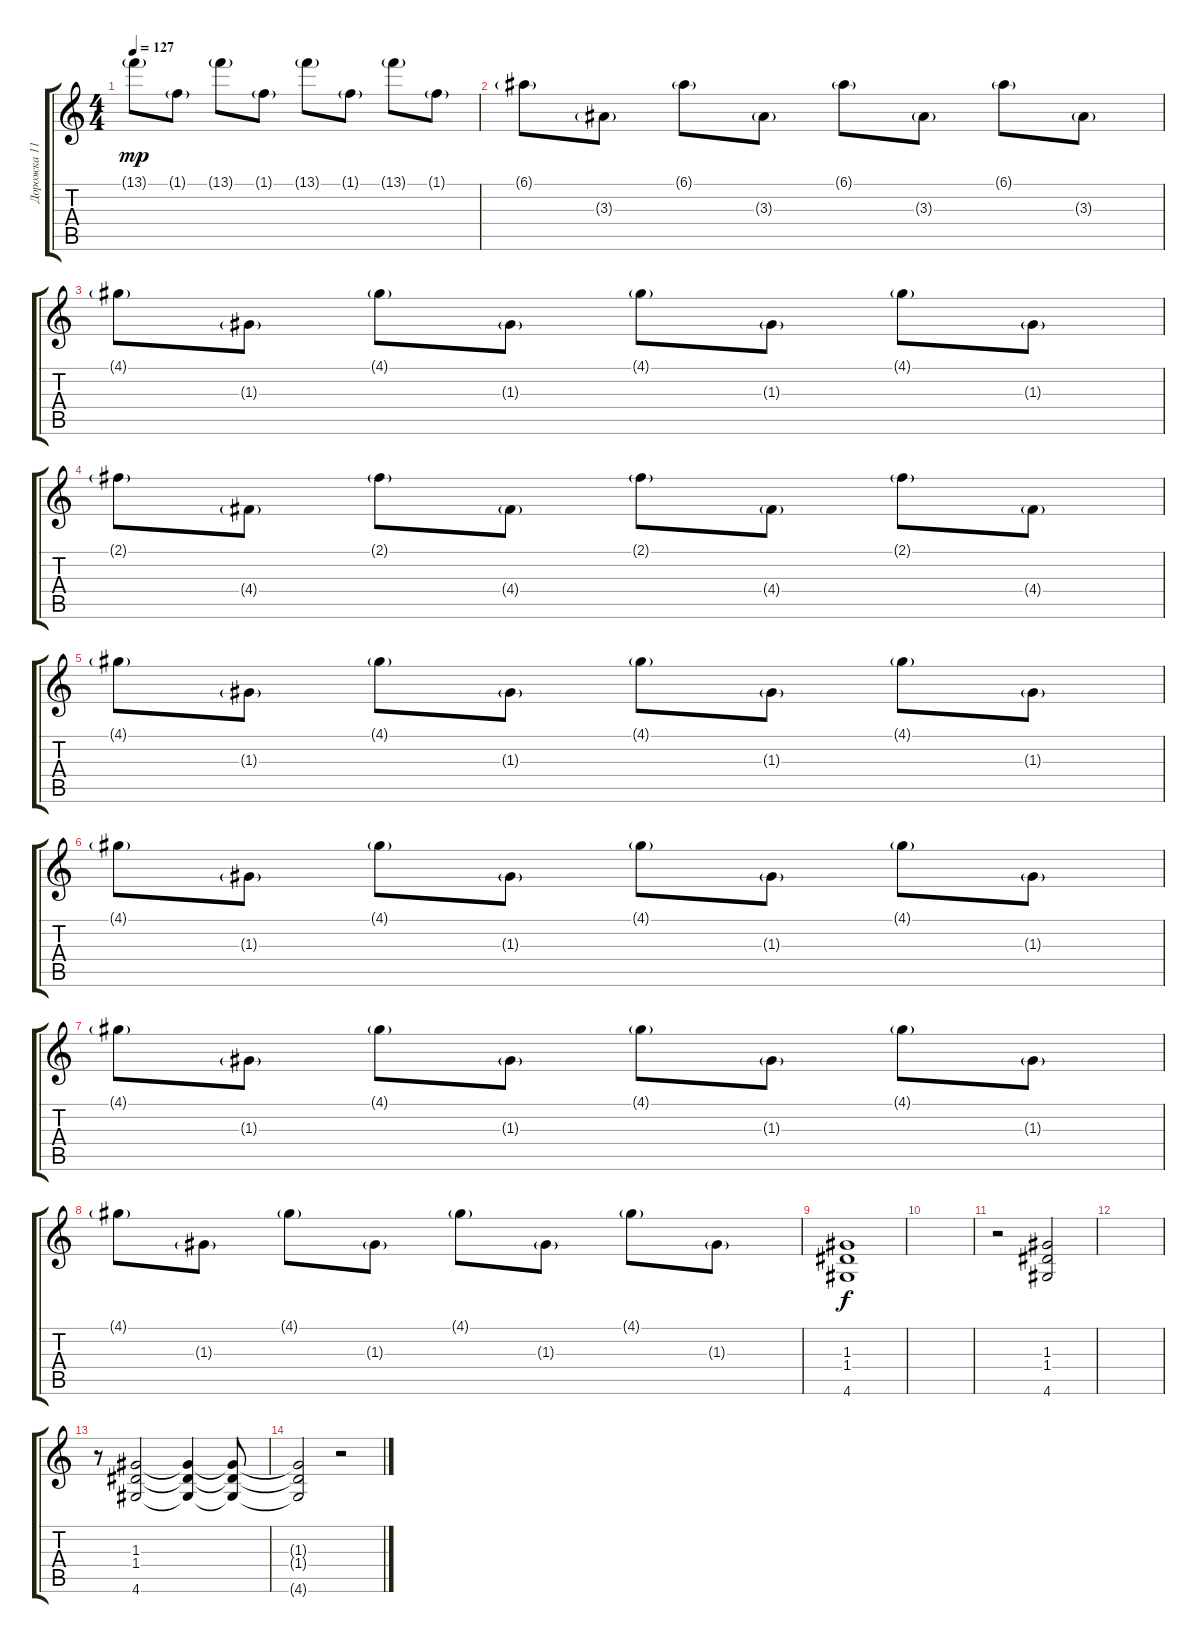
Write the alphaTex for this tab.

\track ("Дорожка 11" "Дорожка 11") {instrument overdrivenguitar}
\staff {score tabs}
\tuning (E4 B3 G3 D3 A2 E2) {hide}
\ts (4 4)
\tempo 127
\clef g2
\ks c
13.1{g}.8{dy mp} 1.1{g}.8 13.1{g}.8 1.1{g}.8 13.1{g}.8 1.1{g}.8 13.1{g}.8 1.1{g}.8 |
6.1{g}.8 3.3{g}.8 6.1{g}.8 3.3{g}.8 6.1{g}.8 3.3{g}.8 6.1{g}.8 3.3{g}.8 |
4.1{g}.8 1.3{g}.8 4.1{g}.8 1.3{g}.8 4.1{g}.8 1.3{g}.8 4.1{g}.8 1.3{g}.8 |
2.1{g}.8 4.4{g}.8 2.1{g}.8 4.4{g}.8 2.1{g}.8 4.4{g}.8 2.1{g}.8 4.4{g}.8 |
4.1{g}.8 1.3{g}.8 4.1{g}.8 1.3{g}.8 4.1{g}.8 1.3{g}.8 4.1{g}.8 1.3{g}.8 |
4.1{g}.8 1.3{g}.8 4.1{g}.8 1.3{g}.8 4.1{g}.8 1.3{g}.8 4.1{g}.8 1.3{g}.8 |
4.1{g}.8 1.3{g}.8 4.1{g}.8 1.3{g}.8 4.1{g}.8 1.3{g}.8 4.1{g}.8 1.3{g}.8 |
4.1{g}.8 1.3{g}.8 4.1{g}.8 1.3{g}.8 4.1{g}.8 1.3{g}.8 4.1{g}.8 1.3{g}.8 |
(1.3 1.4 4.6).1{dy f} |
|
r.2 (1.3 1.4 4.6).2 |
|
r.8 (1.3 1.4 4.6).2 (1.3{t} 1.4{t} 4.6{t}).4 (1.3{t} 1.4{t} 4.6{t}).8 |
(1.3{t} 1.4{t} 4.6{t}).2 r.2
